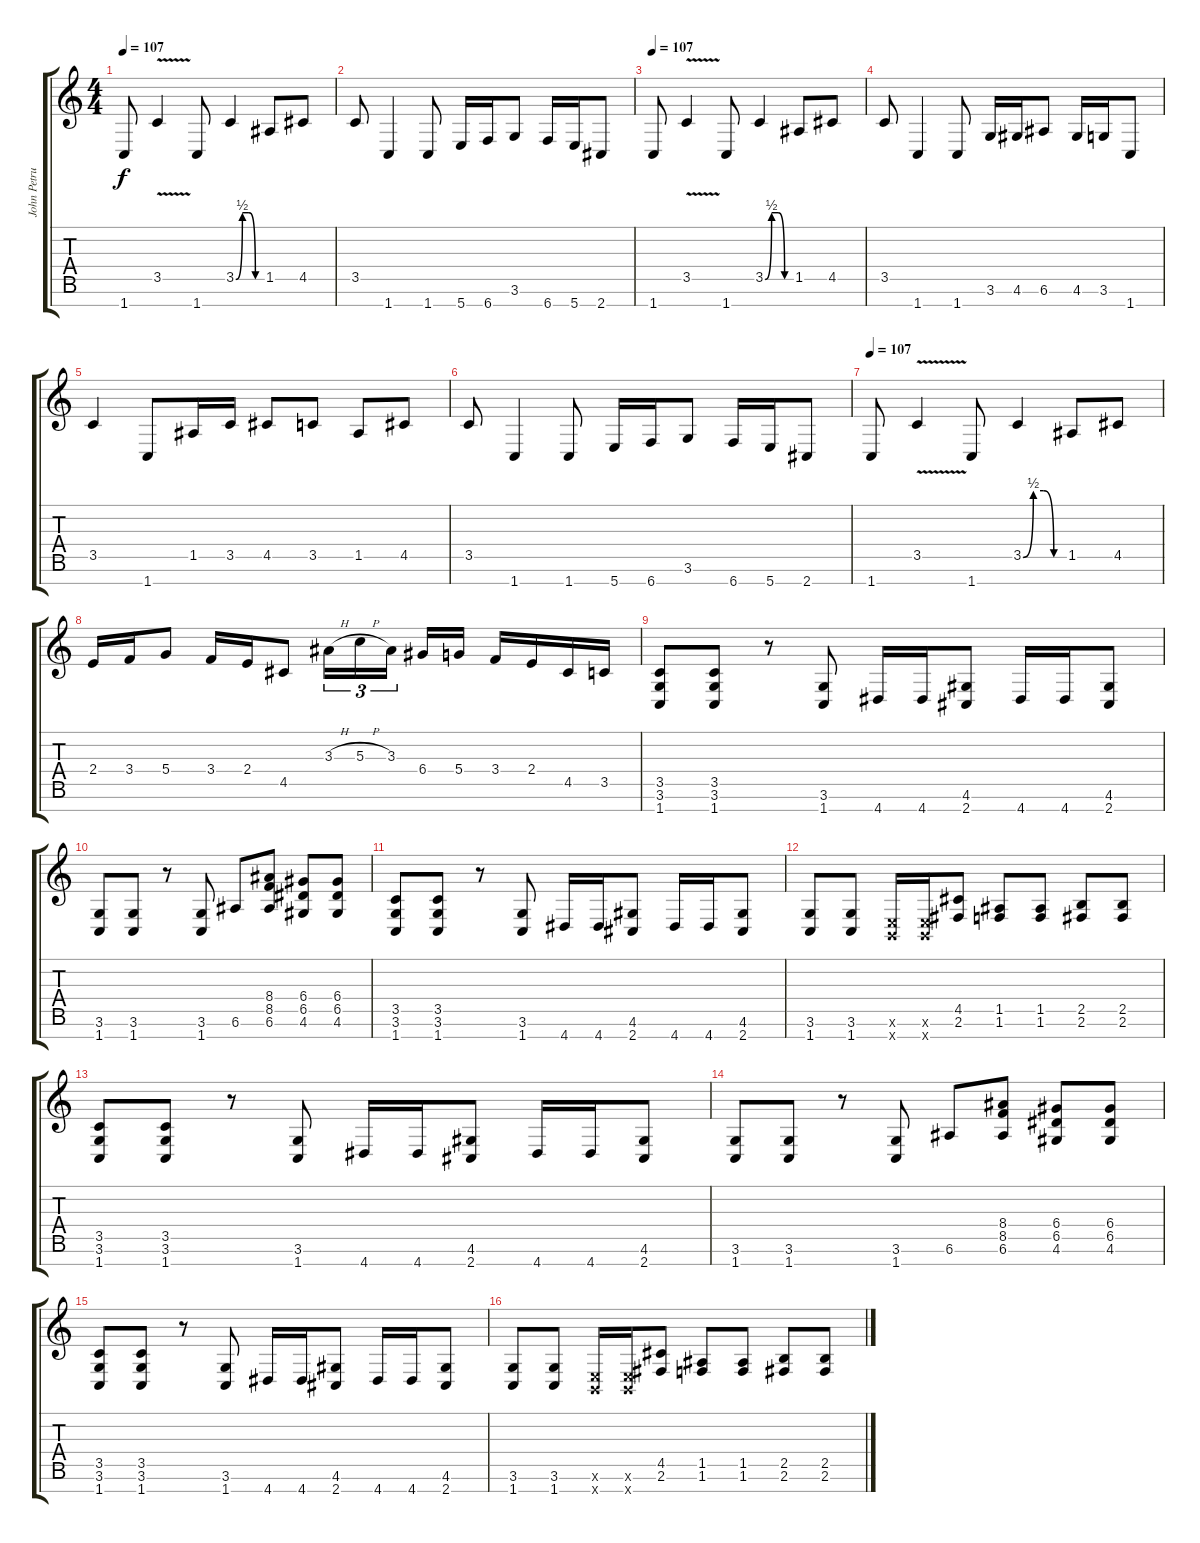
\track ("John Petrucci" "John Petru") {instrument distortionguitar}
\staff {score tabs}
\tuning (E4 B3 G3 D3 A2 E2 B1) {hide}
\ts (4 4)
\tempo 107
\clef g2
\ks c
1.7.8{dy f} 3.5{v}.4 1.7.8 3.5{be (custom 0 0 15 2 30 2 45 0 60 0)}.4 1.5.8 4.5.8 |
3.5.8 1.7.4 1.7.8 5.7.16 6.7.16 3.6.8 6.7.16 5.7.16 2.7.8 |
\tempo 107
1.7.8 3.5{v}.4 1.7.8 3.5{be (custom 0 0 15 2 30 2 45 0 60 0)}.4 1.5.8 4.5.8 |
3.5.8 1.7.4 1.7.8 3.6.16 4.6.16 6.6.8 4.6.16 3.6.16 1.7.8 |
3.5.4 1.7.8 1.5.16 3.5.16 4.5.8 3.5.8 1.5.8 4.5.8 |
3.5.8 1.7.4 1.7.8 5.7.16 6.7.16 3.6.8 6.7.16 5.7.16 2.7.8 |
\tempo 107
1.7.8 3.5{v}.4 1.7.8 3.5{be (custom 0 0 15 2 30 2 45 0 60 0)}.4 1.5.8 4.5.8 |
2.4.16 3.4.16 5.4.8 3.4.16 2.4.16 4.5.8 3.3{h}.16{tu (3 2)} 5.3{h}.16{tu (3 2)} 3.3.16{tu (3 2)} 6.4.16 5.4.16 3.4.16 2.4.16 4.5.16 3.5.16 |
(3.5 3.6 1.7).8 (3.5 3.6 1.7).8 r.8 (3.6 1.7).8 4.7.16 4.7.16 (4.6 2.7).8 4.7.16 4.7.16 (4.6 2.7).8 |
(3.6 1.7).8 (3.6 1.7).8 r.8 (3.6 1.7).8 6.6.8 (8.4 8.5 6.6).8 (6.4 6.5 4.6).8 (6.4 6.5 4.6).8 |
(3.5 3.6 1.7).8 (3.5 3.6 1.7).8 r.8 (3.6 1.7).8 4.7.16 4.7.16 (4.6 2.7).8 4.7.16 4.7.16 (4.6 2.7).8 |
(3.6 1.7).8 (3.6 1.7).8 (0.6{x} 0.7{x}).16 (0.6{x} 0.7{x}).16 (4.5 2.6).8 (1.5 1.6).8 (1.5 1.6).8 (2.5 2.6).8 (2.5 2.6).8 |
(3.5 3.6 1.7).8 (3.5 3.6 1.7).8 r.8 (3.6 1.7).8 4.7.16 4.7.16 (4.6 2.7).8 4.7.16 4.7.16 (4.6 2.7).8 |
(3.6 1.7).8 (3.6 1.7).8 r.8 (3.6 1.7).8 6.6.8 (8.4 8.5 6.6).8 (6.4 6.5 4.6).8 (6.4 6.5 4.6).8 |
(3.5 3.6 1.7).8 (3.5 3.6 1.7).8 r.8 (3.6 1.7).8 4.7.16 4.7.16 (4.6 2.7).8 4.7.16 4.7.16 (4.6 2.7).8 |
(3.6 1.7).8 (3.6 1.7).8 (0.6{x} 0.7{x}).16 (0.6{x} 0.7{x}).16 (4.5 2.6).8 (1.5 1.6).8 (1.5 1.6).8 (2.5 2.6).8 (2.5 2.6).8
